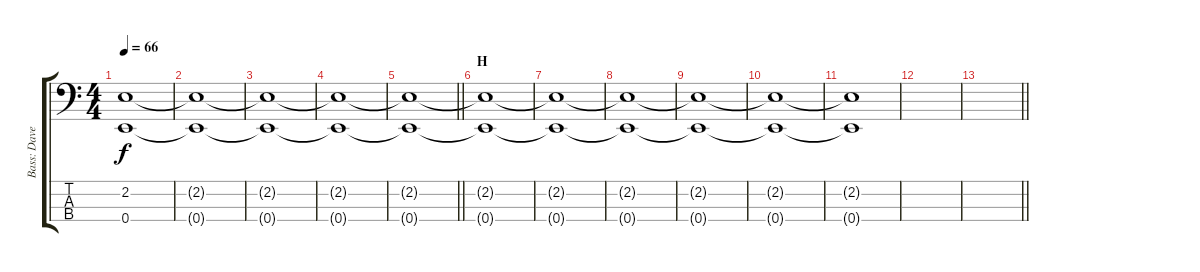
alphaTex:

\track ("Bass: Dave" "Bass: Dave") {instrument synthbass2}
\staff {score tabs}
\tuning (G2 D2 A1 E1) {hide}
\ts (4 4)
\tempo 66
\clef f4
\ks c
(2.2{t} 0.4{t}).1{dy f} |
(2.2{t} 0.4{t}).1 |
(2.2{t} 0.4{t}).1 |
(2.2{t} 0.4{t}).1 |
\barLineRight lightlight
(2.2{t} 0.4{t}).1 |
\section ("" "H")
(2.2{t} 0.4{t}).1 |
(2.2{t} 0.4{t}).1 |
(2.2{t} 0.4{t}).1 |
(2.2{t} 0.4{t}).1 |
(2.2{t} 0.4{t}).1 |
(2.2{t} 0.4{t}).1 |
|
\barLineRight lightlight
